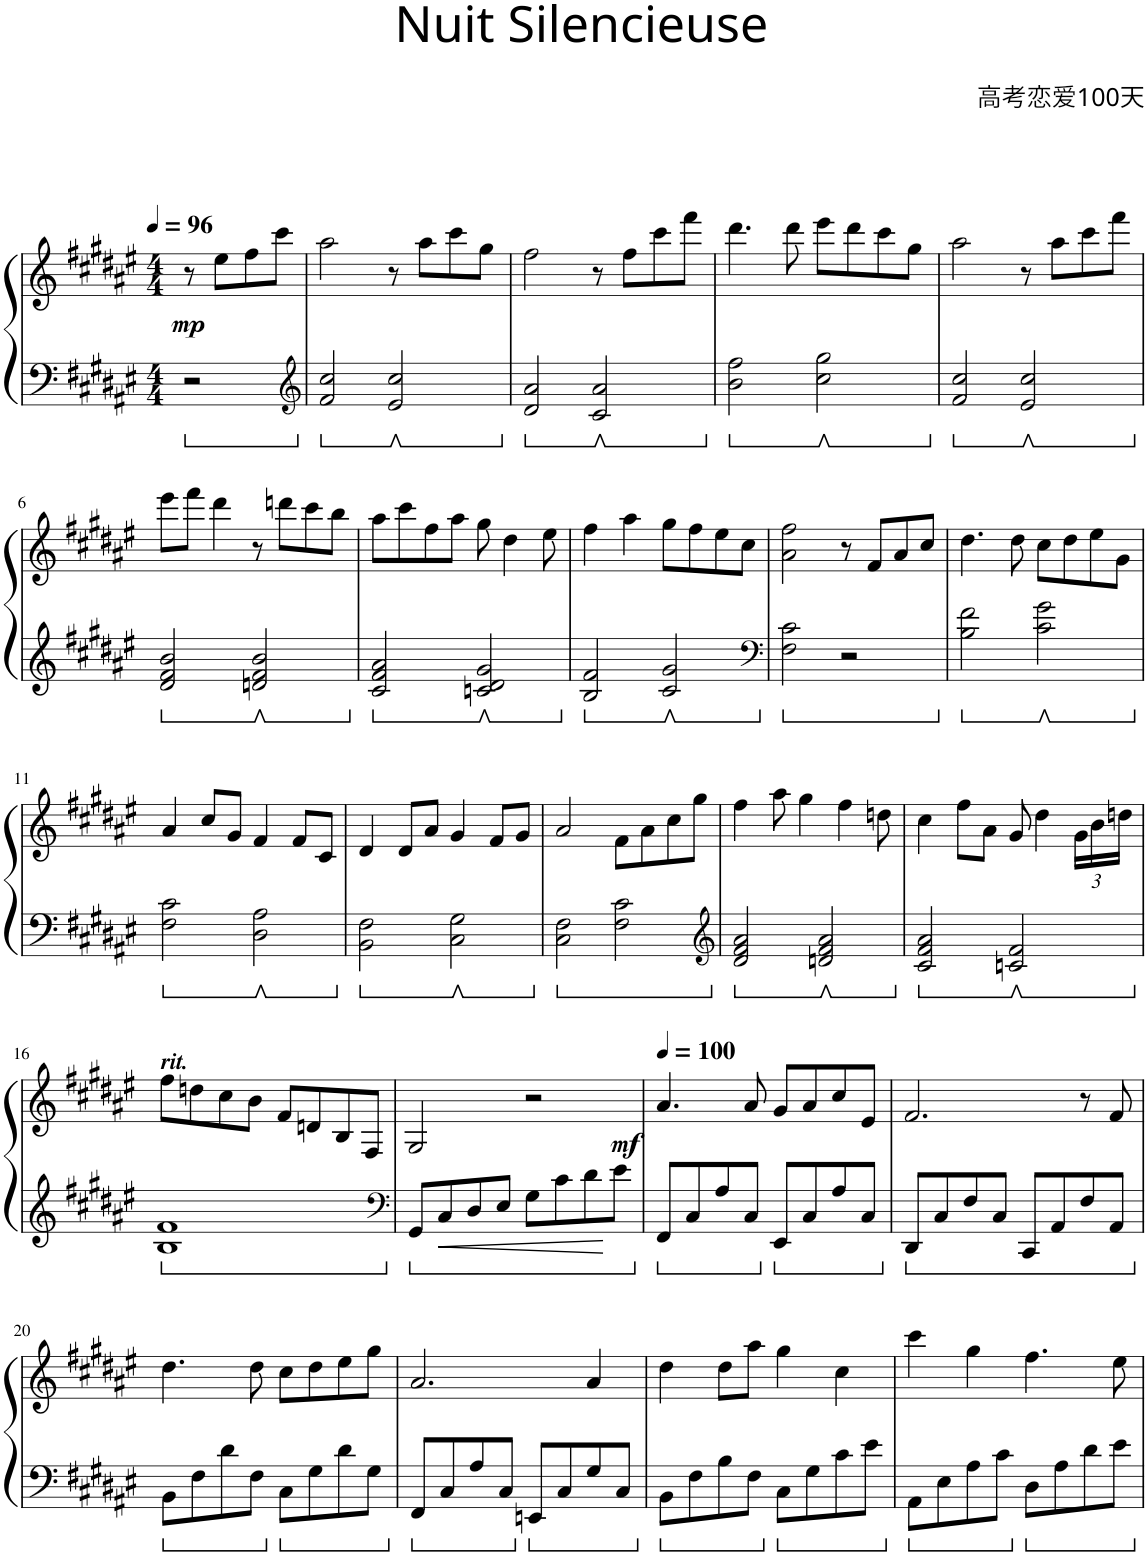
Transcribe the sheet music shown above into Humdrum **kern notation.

**kern	**kern	**dynam
*part1	*part1	*part1
*staff2	*staff1	*staff1/2
*I"Piano	*	*
*I'Pno.	*	*
*clefF4	*clefG2	*
*k[f#c#g#d#a#e#]	*k[f#c#g#d#a#e#]	*
*M4/4	*M4/4	*
*MM96	*MM96	*
=1	=1	=1
!	!	!LO:DY:b
2r	8r	mp
.	8ee#\L	.
.	8ff#\	.
.	8ccc#\J	.
=2	=2	=2
*clefG2	*	*
2f#/ 2cc#/	2aa#\	.
2e#/ 2cc#/	8r	.
.	8aa#\L	.
.	8ccc#\	.
.	8gg#\J	.
=3	=3	=3
2d#/ 2a#/	2ff#\	.
2c#/ 2a#/	8r	.
.	8ff#\L	.
.	8ccc#\	.
.	8fff#\J	.
=4	=4	=4
2b\ 2ff#\	4.ddd#\	.
.	8ddd#\	.
2cc#\ 2gg#\	8eee#\L	.
.	8ddd#\	.
.	8ccc#\	.
.	8gg#\J	.
=5	=5	=5
2f#/ 2cc#/	2aa#\	.
2e#/ 2cc#/	8r	.
.	8aa#\L	.
.	8ccc#\	.
.	8fff#\J	.
!!LO:LB:g=z
=6	=6	=6
2d#/ 2f#/ 2b/	8eee#\L	.
.	8fff#\J	.
.	4ddd#\	.
2dn/ 2f#/ 2b/	8r	.
.	8dddn\L	.
.	8ccc#\	.
.	8bb\J	.
=7	=7	=7
2c#/ 2f#/ 2a#/	8aa#\L	.
.	8ccc#\	.
.	8ff#\	.
.	8aa#\J	.
2cn/ 2d#/ 2g#/	8gg#\	.
.	4dd#\	.
.	8ee#\	.
=8	=8	=8
2B/ 2f#/	4ff#\	.
.	4aa#\	.
2c#/ 2g#/	8gg#\L	.
.	8ff#\	.
.	8ee#\	.
.	8cc#\J	.
=9	=9	=9
*clefF4	*	*
2F#\ 2c#\	2a#\ 2ff#\	.
2r	8r	.
.	8f#/L	.
.	8a#/	.
.	8cc#/J	.
=10	=10	=10
2B\ 2f#\	4.dd#\	.
.	8dd#\	.
2c#\ 2g#\	8cc#\L	.
.	8dd#\	.
.	8ee#\	.
.	8g#\J	.
!!LO:LB:g=z
=11	=11	=11
2F#\ 2c#\	4a#/	.
.	8cc#/L	.
.	8g#/J	.
2D#\ 2A#\	4f#/	.
.	8f#/L	.
.	8c#/J	.
=12	=12	=12
2BB\ 2F#\	4d#/	.
.	8d#/L	.
.	8a#/J	.
2C#\ 2G#\	4g#/	.
.	8f#/L	.
.	8g#/J	.
=13	=13	=13
2C#\ 2F#\	2a#/	.
2F#\ 2c#\	8f#\L	.
.	8a#\	.
.	8cc#\	.
.	8gg#\J	.
=14	=14	=14
*clefG2	*	*
2d#/ 2f#/ 2a#/	4ff#\	.
.	8aa#\	.
.	4gg#\	.
2dn/ 2f#/ 2a#/	.	.
.	4ff#\	.
.	8ddn\	.
=15	=15	=15
2c#/ 2f#/ 2a#/	4cc#\	.
.	8ff#\L	.
.	8a#\J	.
2cn/ 2f#/	8g#/	.
.	4dd#\	.
*	*Xbrackettup	*
.	24g#\LL	.
.	24b\	.
.	24ddn\JJ	.
!!LO:LB:g=z
=16	=16	=16
!	!LO:TX:a:Bi:t=rit.	!
1B 1f#	8ff#\L	.
.	8ddn\	.
.	8cc#\	.
.	8b\J	.
.	8f#/L	.
.	8dn/	.
.	8B/	.
.	8F#/J	.
=17	=17	=17
*clefF4	*	*
8GG#/L	2G#/	.
8C#/	.	.
8D#/	.	.
8E#/J	.	.
8G#\L	2r	.
8c#\	.	.
8d#\	.	.
8e#\J	.	.
=18	=18	=18
*	*MM100	*
!	!	!LO:DY:b
8FF#/L	4.a#/	mf
8C#/	.	.
8A#/	.	.
8C#/J	8a#/	.
8EE#/L	8g#/L	.
8C#/	8a#/	.
8A#/	8cc#/	.
8C#/J	8e#/J	.
=19	=19	=19
8DD#/L	2.f#/	.
8C#/	.	.
8F#/	.	.
8C#/J	.	.
8CC#/L	.	.
8AA#/	.	.
8F#/	8r	.
8AA#/J	8f#/	.
!!LO:LB:g=z
=20	=20	=20
8BB\L	4.dd#\	.
8F#\	.	.
8d#\	.	.
8F#\J	8dd#\	.
8C#\L	8cc#\L	.
8G#\	8dd#\	.
8d#\	8ee#\	.
8G#\J	8gg#\J	.
=21	=21	=21
8FF#/L	2.a#/	.
8C#/	.	.
8A#/	.	.
8C#/J	.	.
8EEn/L	.	.
8C#/	.	.
8G#/	4a#/	.
8C#/J	.	.
=22	=22	=22
8BB\L	4dd#\	.
8F#\	.	.
8B\	8dd#\L	.
8F#\J	8aa#\J	.
8C#\L	4gg#\	.
8G#\	.	.
8c#\	4cc#\	.
8e#\J	.	.
=23	=23	=23
8AA#\L	4ccc#\	.
8E#\	.	.
8A#\	4gg#\	.
8c#\J	.	.
8D#\L	4.ff#\	.
8A#\	.	.
8d#\	.	.
8e#\J	8ee#\	.
=	=	=
*-	*-	*-
